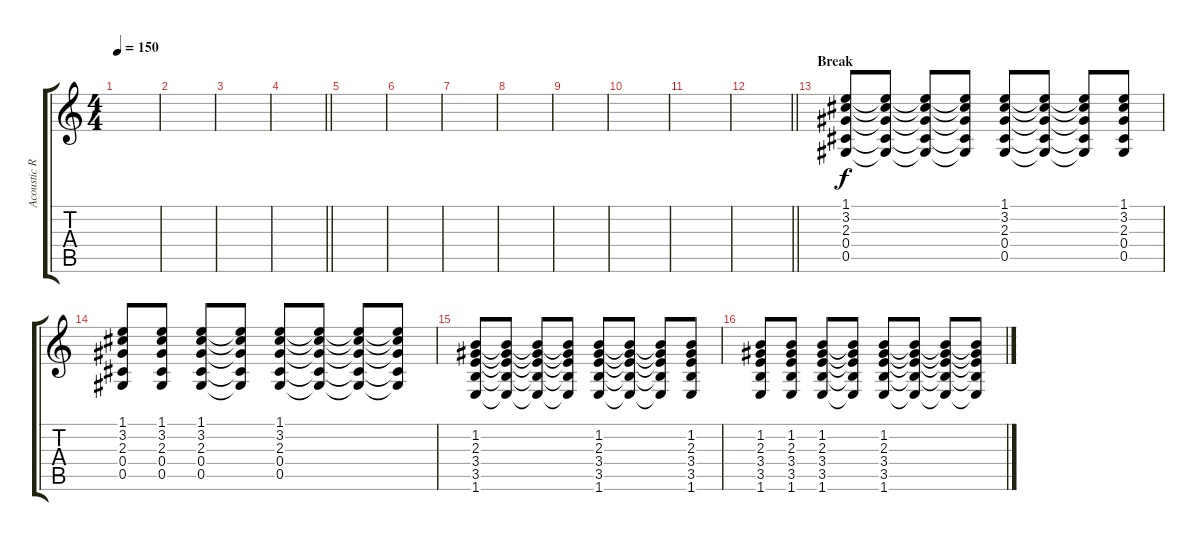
\track ("Acoustic Rhytm Guitar [L]" "Acoustic R") {instrument acousticguitarsteel}
\staff {score tabs}
\tuning (Eb4 Bb3 Gb3 Db3 Ab2 Eb2) {hide}
\ts (4 4)
\tempo 150
\clef g2
\ks c
|
|
|
\barLineRight lightlight
|
|
|
|
|
|
|
|
\barLineRight lightlight
|
\section ("" "Break")
(1.1 3.2 2.3 0.4 0.5).8{volume 9} (1.1{t} 3.2{t} 2.3{t} 0.4{t} 0.5{t}).8 (1.1{t} 3.2{t} 2.3{t} 0.4{t} 0.5{t}).8 (1.1{t} 3.2{t} 2.3{t} 0.4{t} 0.5{t}).8 (1.1 3.2 2.3 0.4 0.5).8 (1.1{t} 3.2{t} 2.3{t} 0.4{t} 0.5{t}).8 (1.1{t} 3.2{t} 2.3{t} 0.4{t} 0.5{t}).8 (1.1 3.2 2.3 0.4 0.5).8 |
(1.1 3.2 2.3 0.4 0.5).8 (1.1 3.2 2.3 0.4 0.5).8 (1.1 3.2 2.3 0.4 0.5).8 (1.1{t} 3.2{t} 2.3{t} 0.4{t} 0.5{t}).8 (1.1 3.2 2.3 0.4 0.5).8 (1.1{t} 3.2{t} 2.3{t} 0.4{t} 0.5{t}).8 (1.1{t} 3.2{t} 2.3{t} 0.4{t} 0.5{t}).8 (1.1{t} 3.2{t} 2.3{t} 0.4{t} 0.5{t}).8 |
(1.2 2.3 3.4 3.5 1.6).8 (1.2{t} 2.3{t} 3.4{t} 3.5{t} 1.6{t}).8 (1.2{t} 2.3{t} 3.4{t} 3.5{t} 1.6{t}).8 (1.2{t} 2.3{t} 3.4{t} 3.5{t} 1.6{t}).8 (1.2 2.3 3.4 3.5 1.6).8 (1.2{t} 2.3{t} 3.4{t} 3.5{t} 1.6{t}).8 (1.2{t} 2.3{t} 3.4{t} 3.5{t} 1.6{t}).8 (1.2 2.3 3.4 3.5 1.6).8 |
(1.2 2.3 3.4 3.5 1.6).8 (1.2 2.3 3.4 3.5 1.6).8 (1.2 2.3 3.4 3.5 1.6).8 (1.2{t} 2.3{t} 3.4{t} 3.5{t} 1.6{t}).8 (1.2 2.3 3.4 3.5 1.6).8 (1.2{t} 2.3{t} 3.4{t} 3.5{t} 1.6{t}).8 (1.2{t} 2.3{t} 3.4{t} 3.5{t} 1.6{t}).8 (1.2{t} 2.3{t} 3.4{t} 3.5{t} 1.6{t}).8
